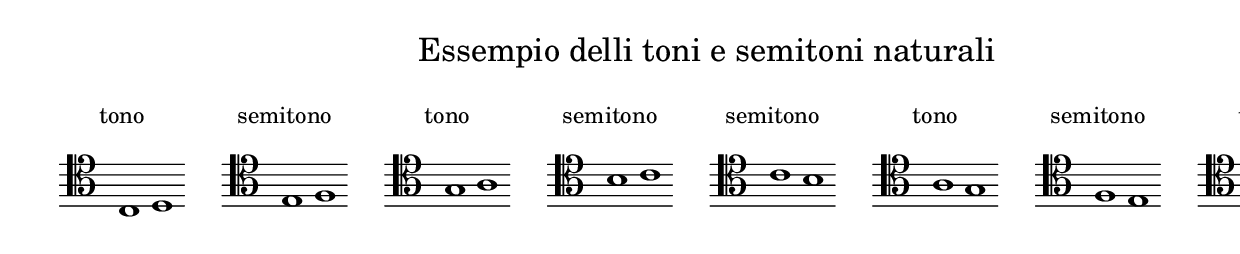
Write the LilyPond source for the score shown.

\version "2.22.2"

% Auto generated file

\header {
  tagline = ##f
}

dot = {
   \once \override Script.add-stem-support = ##f
   \once \override Script.toward-stem-shift = 0
   \once \override Script.skyline-horizontal-padding = 0
   \once \override Script.direction = 1
   \once \override Script.font-size = 1
}

\markup {
  \center-column {
    \line {
      \center-align
      \fontsize#3 { \concat { \normal-text "Essempio delli toni e semitoni naturali"} }
    }
    \null
    \line {
      \center-column {
        \line {
          \left-align {  \normal-text "tono" }
        }

        \null
        \line {
          \score {
            <<
              \new Staff \with { instrumentName = ""} {
                \override Staff.TimeSignature.stencil = ##f
                \override Staff.NoteHead.style = #'baroque
                \accidentalStyle Score.forget
                \cadenzaOn
                \clef "tenor" c1 
                d1 
                \cadenzaOff
              }
            >>
            \layout {
              \context {
                \Score
                \override SpacingSpanner.common-shortest-duration = #(ly:make-moment 1)
              }
            }
          }
        }

      }
      \hspace #3 
      \center-column {
        \line {
          \left-align {  \normal-text "semitono" }
        }

        \null
        \line {
          \score {
            <<
              \new Staff \with { instrumentName = ""} {
                \override Staff.TimeSignature.stencil = ##f
                \override Staff.NoteHead.style = #'baroque
                \accidentalStyle Score.forget
                \cadenzaOn
                \clef "tenor" e1 
                f1 
                \cadenzaOff
              }
            >>
            \layout {
              \context {
                \Score
                \override SpacingSpanner.common-shortest-duration = #(ly:make-moment 1)
              }
            }
          }
        }

      }
      \hspace #3 
      \center-column {
        \line {
          \left-align {  \normal-text "tono" }
        }

        \null
        \line {
          \score {
            <<
              \new Staff \with { instrumentName = ""} {
                \override Staff.TimeSignature.stencil = ##f
                \override Staff.NoteHead.style = #'baroque
                \accidentalStyle Score.forget
                \cadenzaOn
                \clef "tenor" g1 
                a1 
                \cadenzaOff
              }
            >>
            \layout {
              \context {
                \Score
                \override SpacingSpanner.common-shortest-duration = #(ly:make-moment 1)
              }
            }
          }
        }

      }
      \hspace #3 
      \center-column {
        \line {
          \left-align {  \normal-text "semitono" }
        }

        \null
        \line {
          \score {
            <<
              \new Staff \with { instrumentName = ""} {
                \override Staff.TimeSignature.stencil = ##f
                \override Staff.NoteHead.style = #'baroque
                \accidentalStyle Score.forget
                \cadenzaOn
                \clef "tenor" b1 
                c'1 
                \cadenzaOff
              }
            >>
            \layout {
              \context {
                \Score
                \override SpacingSpanner.common-shortest-duration = #(ly:make-moment 1)
              }
            }
          }
        }

      }
      \hspace #3 
      \center-column {
        \line {
          \left-align {  \normal-text "semitono" }
        }

        \null
        \line {
          \score {
            <<
              \new Staff \with { instrumentName = ""} {
                \override Staff.TimeSignature.stencil = ##f
                \override Staff.NoteHead.style = #'baroque
                \accidentalStyle Score.forget
                \cadenzaOn
                \clef "tenor" c'1 
                b1 
                \cadenzaOff
              }
            >>
            \layout {
              \context {
                \Score
                \override SpacingSpanner.common-shortest-duration = #(ly:make-moment 1)
              }
            }
          }
        }

      }
      \hspace #3 
      \center-column {
        \line {
          \left-align {  \normal-text "tono" }
        }

        \null
        \line {
          \score {
            <<
              \new Staff \with { instrumentName = ""} {
                \override Staff.TimeSignature.stencil = ##f
                \override Staff.NoteHead.style = #'baroque
                \accidentalStyle Score.forget
                \cadenzaOn
                \clef "tenor" a1 
                g1 
                \cadenzaOff
              }
            >>
            \layout {
              \context {
                \Score
                \override SpacingSpanner.common-shortest-duration = #(ly:make-moment 1)
              }
            }
          }
        }

      }
      \hspace #3 
      \center-column {
        \line {
          \left-align {  \normal-text "semitono" }
        }

        \null
        \line {
          \score {
            <<
              \new Staff \with { instrumentName = ""} {
                \override Staff.TimeSignature.stencil = ##f
                \override Staff.NoteHead.style = #'baroque
                \accidentalStyle Score.forget
                \cadenzaOn
                \clef "tenor" f1 
                e1 
                \cadenzaOff
              }
            >>
            \layout {
              \context {
                \Score
                \override SpacingSpanner.common-shortest-duration = #(ly:make-moment 1)
              }
            }
          }
        }

      }
      \hspace #3 
      \center-column {
        \line {
          \left-align {  \normal-text "tono" }
        }

        \null
        \line {
          \score {
            <<
              \new Staff \with { instrumentName = ""} {
                \override Staff.TimeSignature.stencil = ##f
                \override Staff.NoteHead.style = #'baroque
                \accidentalStyle Score.forget
                \cadenzaOn
                \clef "tenor" d1 
                c1 
                \cadenzaOff
              }
            >>
            \layout {
              \context {
                \Score
                \override SpacingSpanner.common-shortest-duration = #(ly:make-moment 1)
              }
            }
          }
        }

      }
      \hspace #3 

    }
  }
}